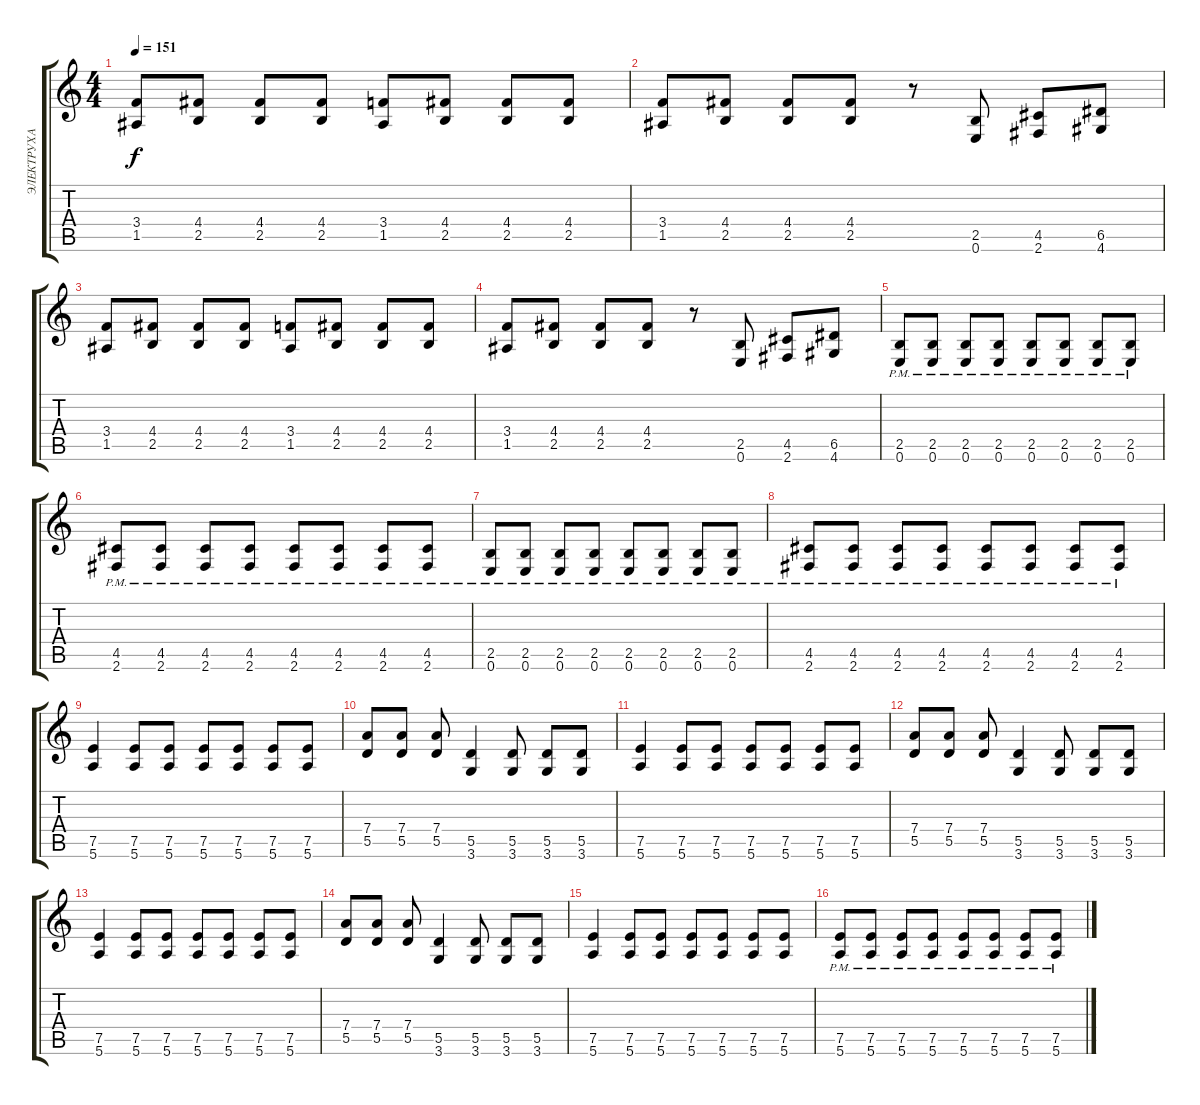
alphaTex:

\track ("ЭЛЕКТРУХА" "ЭЛЕКТРУХА") {instrument distortionguitar}
\staff {score tabs}
\tuning (E4 B3 G3 D3 A2 E2) {hide}
\ts (4 4)
\tempo 151
\clef g2
\ks c
(3.4 1.5).8{dy f} (4.4 2.5).8 (4.4 2.5).8 (4.4 2.5).8 (3.4 1.5).8 (4.4 2.5).8 (4.4 2.5).8 (4.4 2.5).8 |
(3.4 1.5).8 (4.4 2.5).8 (4.4 2.5).8 (4.4 2.5).8 r.8 (2.5 0.6).8 (4.5 2.6).8 (6.5 4.6).8 |
(3.4 1.5).8 (4.4 2.5).8 (4.4 2.5).8 (4.4 2.5).8 (3.4 1.5).8 (4.4 2.5).8 (4.4 2.5).8 (4.4 2.5).8 |
(3.4 1.5).8 (4.4 2.5).8 (4.4 2.5).8 (4.4 2.5).8 r.8 (2.5 0.6).8 (4.5 2.6).8 (6.5 4.6).8 |
(2.5{pm} 0.6{pm}).8 (2.5{pm} 0.6{pm}).8 (2.5{pm} 0.6{pm}).8 (2.5{pm} 0.6{pm}).8 (2.5{pm} 0.6{pm}).8 (2.5{pm} 0.6{pm}).8 (2.5{pm} 0.6{pm}).8 (2.5{pm} 0.6{pm}).8 |
(4.5{pm} 2.6{pm}).8 (4.5{pm} 2.6{pm}).8 (4.5{pm} 2.6{pm}).8 (4.5{pm} 2.6{pm}).8 (4.5{pm} 2.6{pm}).8 (4.5{pm} 2.6{pm}).8 (4.5{pm} 2.6{pm}).8 (4.5{pm} 2.6{pm}).8 |
(2.5{pm} 0.6{pm}).8 (2.5{pm} 0.6{pm}).8 (2.5{pm} 0.6{pm}).8 (2.5{pm} 0.6{pm}).8 (2.5{pm} 0.6{pm}).8 (2.5{pm} 0.6{pm}).8 (2.5{pm} 0.6{pm}).8 (2.5{pm} 0.6{pm}).8 |
(4.5{pm} 2.6{pm}).8 (4.5{pm} 2.6{pm}).8 (4.5{pm} 2.6{pm}).8 (4.5{pm} 2.6{pm}).8 (4.5{pm} 2.6{pm}).8 (4.5{pm} 2.6{pm}).8 (4.5{pm} 2.6{pm}).8 (4.5{pm} 2.6{pm}).8 |
(7.5 5.6).4 (7.5 5.6).8 (7.5 5.6).8 (7.5 5.6).8 (7.5 5.6).8 (7.5 5.6).8 (7.5 5.6).8 |
(7.4 5.5).8 (7.4 5.5).8 (7.4 5.5).8 (5.5 3.6).4 (5.5 3.6).8 (5.5 3.6).8 (5.5 3.6).8 |
(7.5 5.6).4 (7.5 5.6).8 (7.5 5.6).8 (7.5 5.6).8 (7.5 5.6).8 (7.5 5.6).8 (7.5 5.6).8 |
(7.4 5.5).8 (7.4 5.5).8 (7.4 5.5).8 (5.5 3.6).4 (5.5 3.6).8 (5.5 3.6).8 (5.5 3.6).8 |
(7.5 5.6).4 (7.5 5.6).8 (7.5 5.6).8 (7.5 5.6).8 (7.5 5.6).8 (7.5 5.6).8 (7.5 5.6).8 |
(7.4 5.5).8 (7.4 5.5).8 (7.4 5.5).8 (5.5 3.6).4 (5.5 3.6).8 (5.5 3.6).8 (5.5 3.6).8 |
(7.5 5.6).4 (7.5 5.6).8 (7.5 5.6).8 (7.5 5.6).8 (7.5 5.6).8 (7.5 5.6).8 (7.5 5.6).8 |
(7.5{pm} 5.6{pm}).8 (7.5{pm} 5.6{pm}).8 (7.5{pm} 5.6{pm}).8 (7.5{pm} 5.6{pm}).8 (7.5{pm} 5.6{pm}).8 (7.5{pm} 5.6{pm}).8 (7.5{pm} 5.6{pm}).8 (7.5{pm} 5.6{pm}).8
